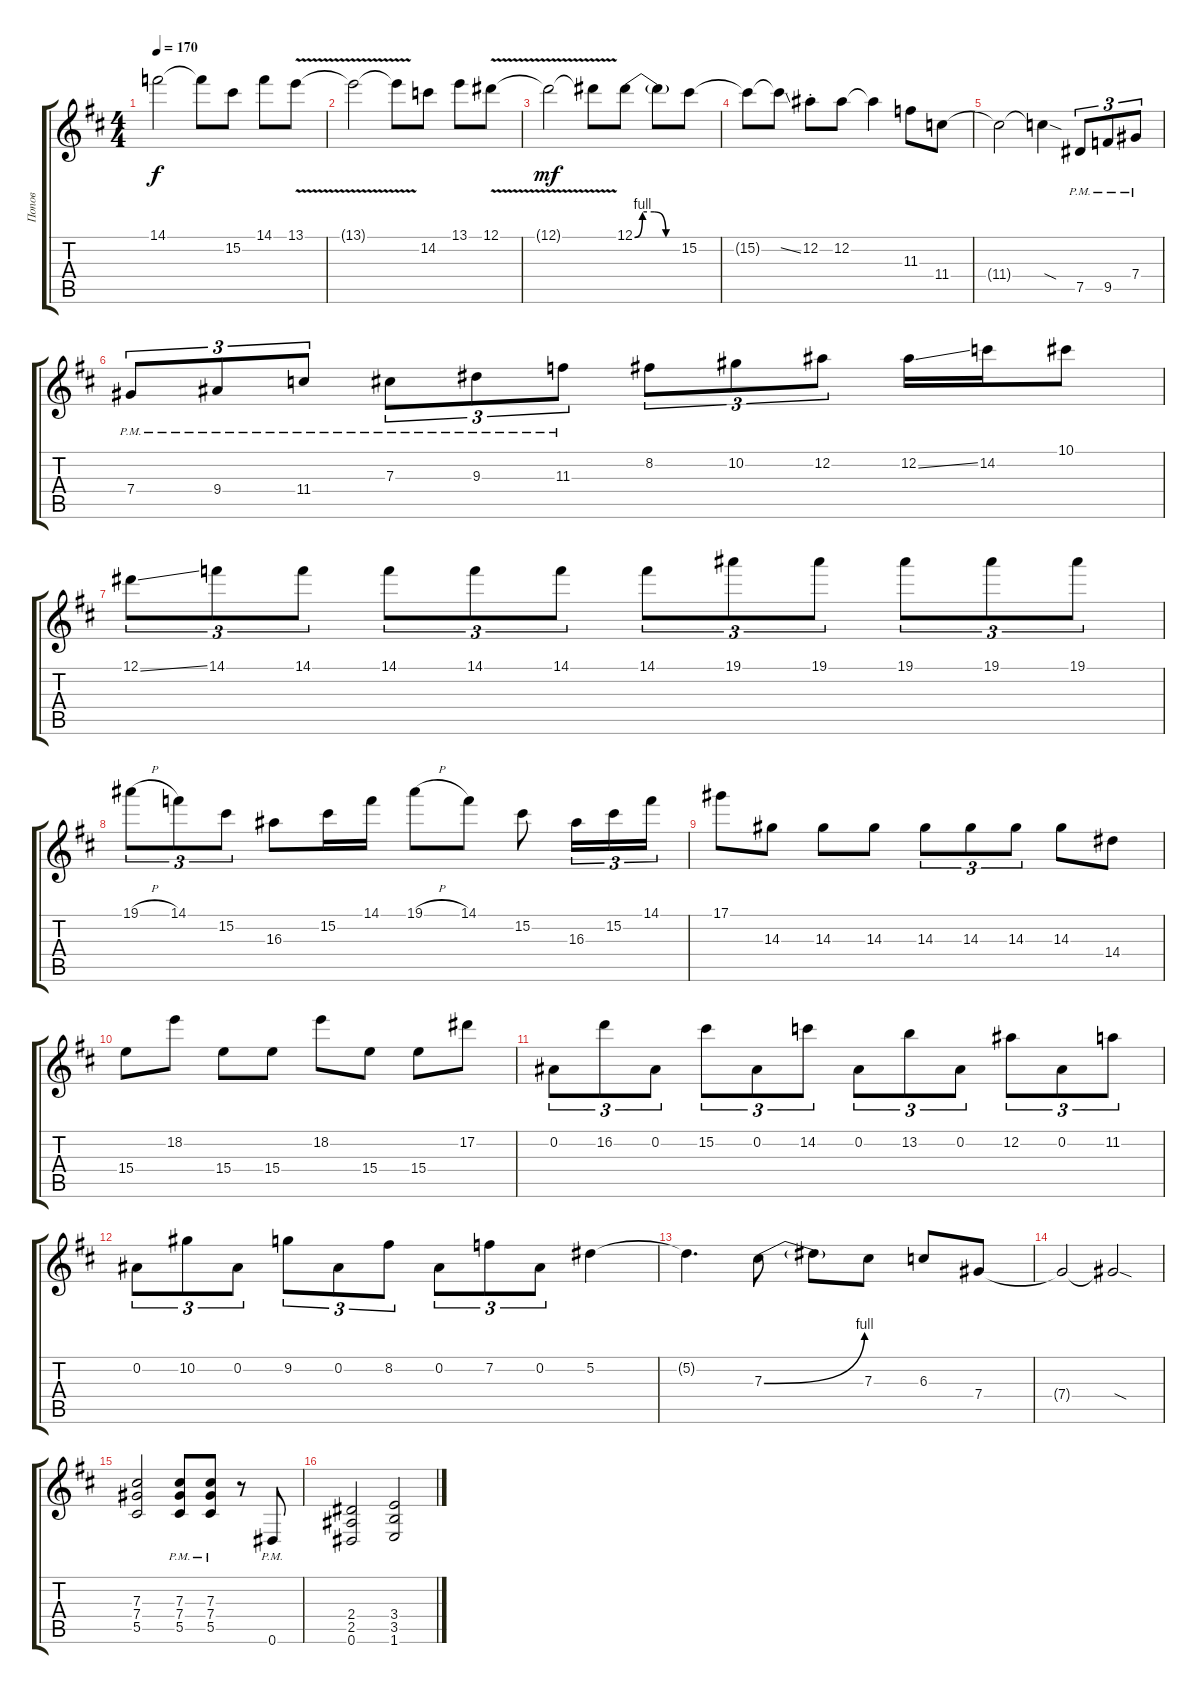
\track ("Попов" "Попов") {instrument distortionguitar}
\staff {score tabs}
\tuning (Eb4 Bb3 Gb3 Db3 Ab2 Eb2) {hide}
\ts (4 4)
\tempo 170
\clef g2
\ks d
14.1{t}.2{dy f} 14.1{t}.8 15.2.8 14.1.8 13.1{v}.8 |
13.1{v t}.2 13.1{v t}.8 14.2.8 13.1.8 12.1{v}.8 |
12.1{v t}.2{dy mf} 12.1{t}.8 12.1{be (custom 0 0 10 4 25 4 40 0 60 0)}.8 12.1{t}.8 15.2.8 |
15.2{t}.8 15.2{ss t}.8 12.2{st}.8 12.2.8 12.2{t}.4 11.3.8 11.4.8 |
11.4{t}.2 11.4{sod t}.4 7.5{pm}.8{tu (3 2)} 9.5{pm}.8{tu (3 2)} 7.4{pm}.8{tu (3 2)} |
7.4{pm}.8{tu (3 2)} 9.4{pm}.8{tu (3 2)} 11.4{pm}.8{tu (3 2)} 7.3{pm}.8{tu (3 2)} 9.3{pm}.8{tu (3 2)} 11.3{pm}.8{tu (3 2)} 8.2.8{tu (3 2)} 10.2.8{tu (3 2)} 12.2.8{tu (3 2)} 12.2{ss}.16 14.2.16 10.1.8 |
12.1{ss}.8{tu (3 2)} 14.1.8{tu (3 2)} 14.1.8{tu (3 2)} 14.1.8{tu (3 2)} 14.1.8{tu (3 2)} 14.1.8{tu (3 2)} 14.1.8{tu (3 2)} 19.1.8{tu (3 2)} 19.1.8{tu (3 2)} 19.1.8{tu (3 2)} 19.1.8{tu (3 2)} 19.1.8{tu (3 2)} |
19.1{h}.8{tu (3 2)} 14.1.8{tu (3 2)} 15.2.8{tu (3 2)} 16.3.8 15.2.16 14.1.16 19.1{h}.8 14.1.8 15.2.8 16.3.16{tu (3 2)} 15.2.16{tu (3 2)} 14.1.16{tu (3 2)} |
17.1.8 14.3.8 14.3.8 14.3.8 14.3.8{tu (3 2)} 14.3.8{tu (3 2)} 14.3.8{tu (3 2)} 14.3.8 14.4.8 |
15.4.8 18.2.8 15.4.8 15.4.8 18.2.8 15.4.8 15.4.8 17.2.8 |
0.2.8{tu (3 2)} 16.2.8{tu (3 2)} 0.2.8{tu (3 2)} 15.2.8{tu (3 2)} 0.2.8{tu (3 2)} 14.2.8{tu (3 2)} 0.2.8{tu (3 2)} 13.2.8{tu (3 2)} 0.2.8{tu (3 2)} 12.2.8{tu (3 2)} 0.2.8{tu (3 2)} 11.2.8{tu (3 2)} |
0.2.8{tu (3 2)} 10.2.8{tu (3 2)} 0.2.8{tu (3 2)} 9.2.8{tu (3 2)} 0.2.8{tu (3 2)} 8.2.8{tu (3 2)} 0.2.8{tu (3 2)} 7.2.8{tu (3 2)} 0.2.8{tu (3 2)} 5.2.4 |
5.2{t}.4{d} 7.3{be (bend 0 0 60 4)}.8 7.3{t}.8 7.3.8 6.3.8 7.4.8 |
7.4{t}.2 7.4{sod t}.2 |
(7.3 7.4 5.5).2 (7.3{pm} 7.4{pm} 5.5{pm}).8 (7.3{pm} 7.4{pm} 5.5{pm}).8 r.8 0.6{pm}.8 |
(2.4 2.5 0.6).2 (3.4 3.5 1.6).2
